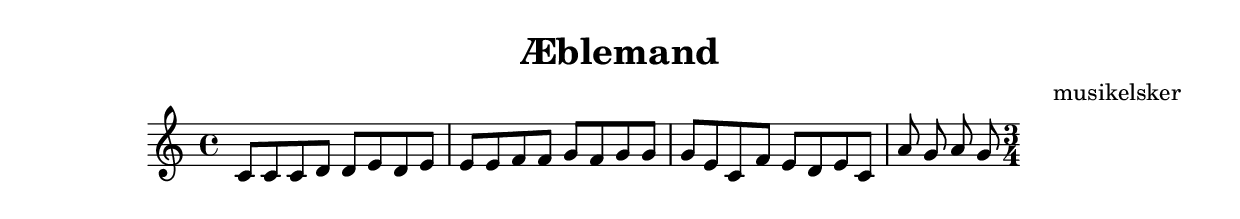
\header {
  title = "Æblemand"
  composer = "musikelsker"
}

\score {
  \relative c' {

c8 c c d 
d e d e 
e e f f 
g f g g 
g e c f 
e d e c 
a' g a g

\key c \major

\numericTimeSignature
\time 3/4
    
  }

  \layout {}
  \midi {}
}